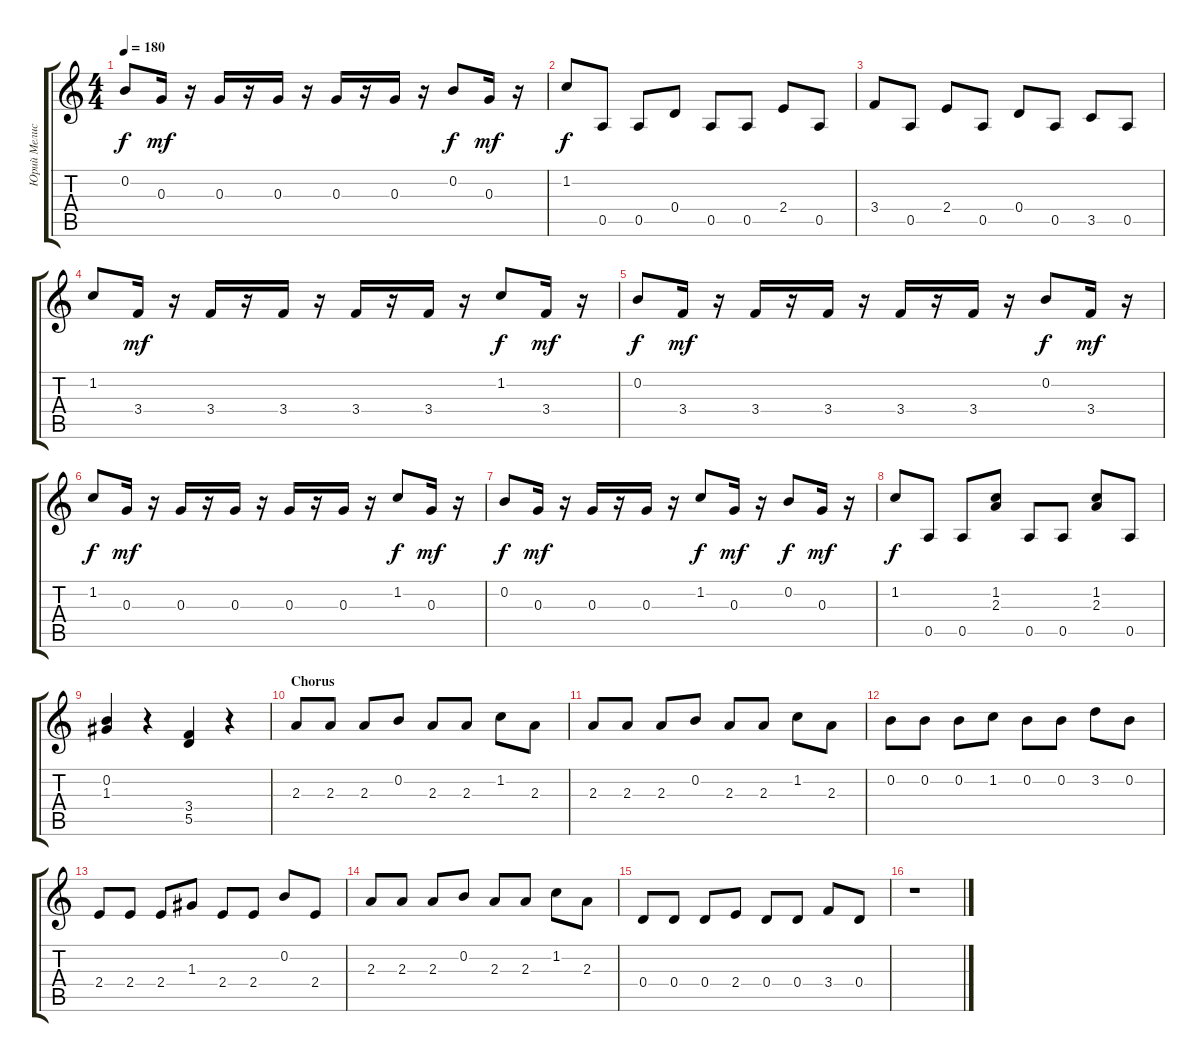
\track ("Юрий Мелисов" "Юрий Мелис") {instrument distortionguitar}
\staff {score tabs}
\tuning (E4 B3 G3 D3 A2 E2) {hide}
\ts (4 4)
\tempo 180
\clef g2
\ks c
0.2.8{dy f} 0.3.16{dy mf} r.16 0.3.16 r.16 0.3.16 r.16 0.3.16 r.16 0.3.16 r.16 0.2.8{dy f} 0.3.16{dy mf} r.16 |
1.2.8{dy f} 0.5.8 0.5.8 0.4.8 0.5.8 0.5.8 2.4.8 0.5.8 |
3.4.8 0.5.8 2.4.8 0.5.8 0.4.8 0.5.8 3.5.8 0.5.8 |
1.2.8 3.4.16{dy mf} r.16 3.4.16 r.16 3.4.16 r.16 3.4.16 r.16 3.4.16 r.16 1.2.8{dy f} 3.4.16{dy mf} r.16 |
0.2.8{dy f} 3.4.16{dy mf} r.16 3.4.16 r.16 3.4.16 r.16 3.4.16 r.16 3.4.16 r.16 0.2.8{dy f} 3.4.16{dy mf} r.16 |
1.2.8{dy f} 0.3.16{dy mf} r.16 0.3.16 r.16 0.3.16 r.16 0.3.16 r.16 0.3.16 r.16 1.2.8{dy f} 0.3.16{dy mf} r.16 |
0.2.8{dy f} 0.3.16{dy mf} r.16 0.3.16 r.16 0.3.16 r.16 1.2.8{dy f} 0.3.16{dy mf} r.16 0.2.8{dy f} 0.3.16{dy mf} r.16 |
1.2.8{dy f} 0.5.8 0.5.8 (1.2 2.3).8 0.5.8 0.5.8 (1.2 2.3).8 0.5.8 |
(0.2 1.3).4 r.4 (3.4 5.5).4 r.4 |
\section ("" "Chorus")
2.3.8 2.3.8 2.3.8 0.2.8 2.3.8 2.3.8 1.2.8 2.3.8 |
2.3.8 2.3.8 2.3.8 0.2.8 2.3.8 2.3.8 1.2.8 2.3.8 |
0.2.8 0.2.8 0.2.8 1.2.8 0.2.8 0.2.8 3.2.8 0.2.8 |
2.4.8 2.4.8 2.4.8 1.3.8 2.4.8 2.4.8 0.2.8 2.4.8 |
2.3.8 2.3.8 2.3.8 0.2.8 2.3.8 2.3.8 1.2.8 2.3.8 |
0.4.8 0.4.8 0.4.8 2.4.8 0.4.8 0.4.8 3.4.8 0.4.8 |
r.1
